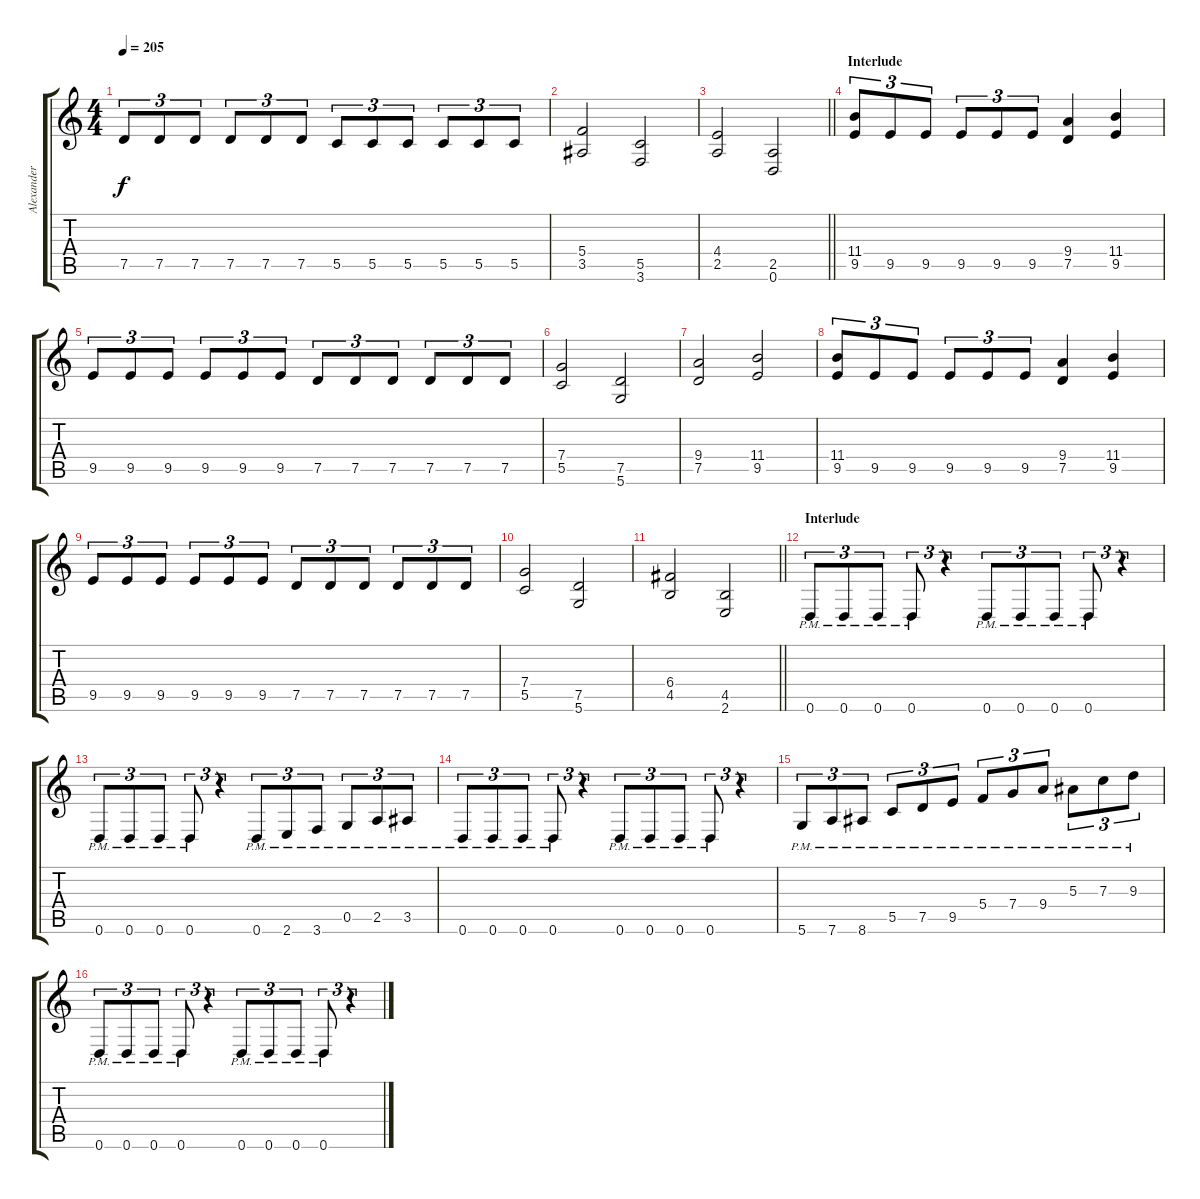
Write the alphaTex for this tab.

\track ("Alexander Kuoppala" "Alexander ") {instrument distortionguitar}
\staff {score tabs}
\tuning (D4 A3 F3 C3 G2 D2) {hide}
\ts (4 4)
\tempo 205
\clef g2
\ks c
7.5.8{tu (3 2) dy f} 7.5.8{tu (3 2)} 7.5.8{tu (3 2)} 7.5.8{tu (3 2)} 7.5.8{tu (3 2)} 7.5.8{tu (3 2)} 5.5.8{tu (3 2)} 5.5.8{tu (3 2)} 5.5.8{tu (3 2)} 5.5.8{tu (3 2)} 5.5.8{tu (3 2)} 5.5.8{tu (3 2)} |
(5.4 3.5).2 (5.5 3.6).2 |
\barLineRight lightlight
(4.4 2.5).2 (2.5 0.6).2 |
\section ("" "Interlude")
(11.4 9.5).8{tu (3 2)} 9.5.8{tu (3 2)} 9.5.8{tu (3 2)} 9.5.8{tu (3 2)} 9.5.8{tu (3 2)} 9.5.8{tu (3 2)} (9.4 7.5).4 (11.4 9.5).4 |
9.5.8{tu (3 2)} 9.5.8{tu (3 2)} 9.5.8{tu (3 2)} 9.5.8{tu (3 2)} 9.5.8{tu (3 2)} 9.5.8{tu (3 2)} 7.5.8{tu (3 2)} 7.5.8{tu (3 2)} 7.5.8{tu (3 2)} 7.5.8{tu (3 2)} 7.5.8{tu (3 2)} 7.5.8{tu (3 2)} |
(7.4 5.5).2 (7.5 5.6).2 |
(9.4 7.5).2 (11.4 9.5).2 |
(11.4 9.5).8{tu (3 2)} 9.5.8{tu (3 2)} 9.5.8{tu (3 2)} 9.5.8{tu (3 2)} 9.5.8{tu (3 2)} 9.5.8{tu (3 2)} (9.4 7.5).4 (11.4 9.5).4 |
9.5.8{tu (3 2)} 9.5.8{tu (3 2)} 9.5.8{tu (3 2)} 9.5.8{tu (3 2)} 9.5.8{tu (3 2)} 9.5.8{tu (3 2)} 7.5.8{tu (3 2)} 7.5.8{tu (3 2)} 7.5.8{tu (3 2)} 7.5.8{tu (3 2)} 7.5.8{tu (3 2)} 7.5.8{tu (3 2)} |
(7.4 5.5).2 (7.5 5.6).2 |
\barLineRight lightlight
(6.4 4.5).2 (4.5 2.6).2 |
\section ("" "Interlude")
0.6{pm}.8{tu (3 2)} 0.6{pm}.8{tu (3 2)} 0.6{pm}.8{tu (3 2)} 0.6{pm}.8{tu (3 2)} r.4{tu (3 2)} 0.6{pm}.8{tu (3 2)} 0.6{pm}.8{tu (3 2)} 0.6{pm}.8{tu (3 2)} 0.6{pm}.8{tu (3 2)} r.4{tu (3 2)} |
0.6{pm}.8{tu (3 2)} 0.6{pm}.8{tu (3 2)} 0.6{pm}.8{tu (3 2)} 0.6{pm}.8{tu (3 2)} r.4{tu (3 2)} 0.6{pm}.8{tu (3 2)} 2.6{pm}.8{tu (3 2)} 3.6{pm}.8{tu (3 2)} 0.5{pm}.8{tu (3 2)} 2.5{pm}.8{tu (3 2)} 3.5{pm}.8{tu (3 2)} |
0.6{pm}.8{tu (3 2)} 0.6{pm}.8{tu (3 2)} 0.6{pm}.8{tu (3 2)} 0.6{pm}.8{tu (3 2)} r.4{tu (3 2)} 0.6{pm}.8{tu (3 2)} 0.6{pm}.8{tu (3 2)} 0.6{pm}.8{tu (3 2)} 0.6{pm}.8{tu (3 2)} r.4{tu (3 2)} |
5.6{pm}.8{tu (3 2)} 7.6{pm}.8{tu (3 2)} 8.6{pm}.8{tu (3 2)} 5.5{pm}.8{tu (3 2)} 7.5{pm}.8{tu (3 2)} 9.5{pm}.8{tu (3 2)} 5.4{pm}.8{tu (3 2)} 7.4{pm}.8{tu (3 2)} 9.4{pm}.8{tu (3 2)} 5.3{pm}.8{tu (3 2)} 7.3{pm}.8{tu (3 2)} 9.3{pm}.8{tu (3 2)} |
0.6{pm}.8{tu (3 2)} 0.6{pm}.8{tu (3 2)} 0.6{pm}.8{tu (3 2)} 0.6{pm}.8{tu (3 2)} r.4{tu (3 2)} 0.6{pm}.8{tu (3 2)} 0.6{pm}.8{tu (3 2)} 0.6{pm}.8{tu (3 2)} 0.6{pm}.8{tu (3 2)} r.4{tu (3 2)}
